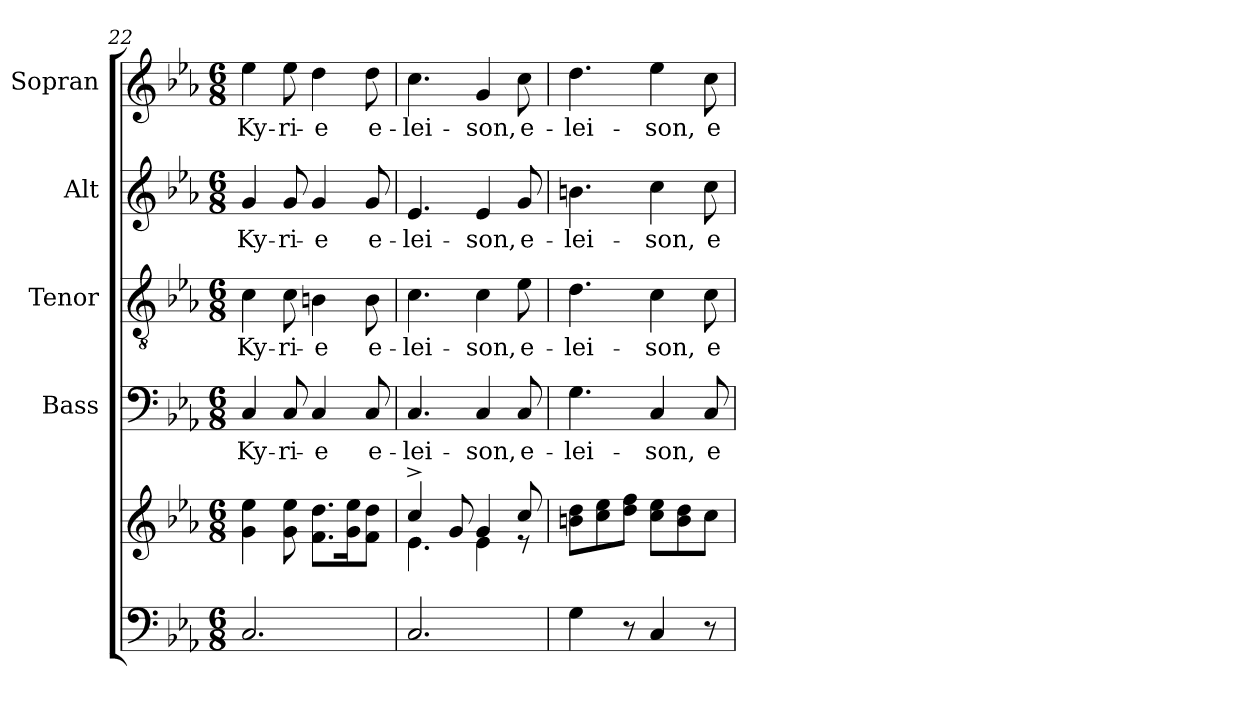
**kern	**kern	**kern	**text	**kern	**text	**kern	**text	**kern	**text
*part5	*part5	*part4	*part4	*part3	*part3	*part2	*part2	*part1	*part1
*staff6	*staff5	*staff4	*staff4	*staff3	*staff3	*staff2	*staff2	*staff1	*staff1
*	*	*I"Bass	*	*I"Tenor	*	*I"Alt	*	*I"Sopran	*
*	*	*I'B.	*	*I'T.	*	*I'A.	*	*I'S.	*
*clefF4	*clefG2	*clefF4	*	*clefGv2	*	*clefG2	*	*clefG2	*
*k[b-e-a-]	*k[b-e-a-]	*k[b-e-a-]	*	*k[b-e-a-]	*	*k[b-e-a-]	*	*k[b-e-a-]	*
*E-:	*E-:	*E-:	*	*E-:	*	*E-:	*	*E-:	*
*M6/8	*M6/8	*M6/8	*	*M6/8	*	*M6/8	*	*M6/8	*
=22	=22	=22	=22	=22	=22	=22	=22	=22	=22
!	!	!	!LO:LY:b	!	!LO:LY:b	!	!LO:LY:b	!	!LO:LY:b
2.C/	4g\ 4ee-\	4C/	Ky-	4c\	Ky-	4g/	Ky-	4ee-\	Ky-
!	!	!	!LO:LY:b	!	!LO:LY:b	!	!LO:LY:b	!	!LO:LY:b
.	8g\ 8ee-\	8C/	-ri-	8c\	-ri-	8g/	-ri-	8ee-\	-ri-
!	!	!	!LO:LY:b	!	!LO:LY:b	!	!LO:LY:b	!	!LO:LY:b
.	8.f\ 8.dd\L	4C/	-e	4Bn\	-e	4g/	-e	4dd\	-e
.	16g\ 16ee-\k	.	.	.	.	.	.	.	.
!	!	!	!LO:LY:b	!	!LO:LY:b	!	!LO:LY:b	!	!LO:LY:b
.	8f\ 8dd\J	8C/	e-	8B\	e-	8g/	e-	8dd\	e-
=23	=23	=23	=23	=23	=23	=23	=23	=23	=23
*	*^	*	*	*	*	*	*	*	*
!	!	!	!	!LO:LY:b	!	!LO:LY:b	!	!LO:LY:b	!	!LO:LY:b
2.C/	4cc^>/	4.e-\	4.C/	-lei-	4.c\	-lei-	4.e-/	-lei-	4.cc\	-lei-
.	8g/	.	.	.	.	.	.	.	.	.
!	!	!	!	!LO:LY:b	!	!LO:LY:b	!	!LO:LY:b	!	!LO:LY:b
.	4g/	4e-\	4C/	-son,	4c\	-son,	4e-/	-son,	4g/	-son,
!	!	!	!	!LO:LY:b	!	!LO:LY:b	!	!LO:LY:b	!	!LO:LY:b
.	8cc/	8re	8C/	e-	8e-\	e-	8g/	e-	8cc\	e-
=24	=24	=24	=24	=24	=24	=24	=24	=24	=24	=24
!	!	!	!	!LO:LY:b	!	!LO:LY:b	!	!LO:LY:b	!	!LO:LY:b
*	*v	*v	*	*	*	*	*	*	*	*
4G\	8bn\ 8dd\L	4.G\	-lei-	4.d\	-lei-	4.bn\	-lei-	4.dd\	-lei-
.	8cc\ 8ee-\	.	.	.	.	.	.	.	.
8r	8dd\ 8ff\J	.	.	.	.	.	.	.	.
!	!	!	!LO:LY:b	!	!LO:LY:b	!	!LO:LY:b	!	!LO:LY:b
4C/	8cc\ 8ee-\L	4C/	-son,	4c\	-son,	4cc\	-son,	4ee-\	-son,
.	8b\ 8dd\	.	.	.	.	.	.	.	.
!	!	!	!LO:LY:b	!	!LO:LY:b	!	!LO:LY:b	!	!LO:LY:b
8r	8cc\J	8C/	e-	8c\	e-	8cc\	e-	8cc\	e-
=	=	=	=	=	=	=	=	=	=
*-	*-	*-	*-	*-	*-	*-	*-	*-	*-
